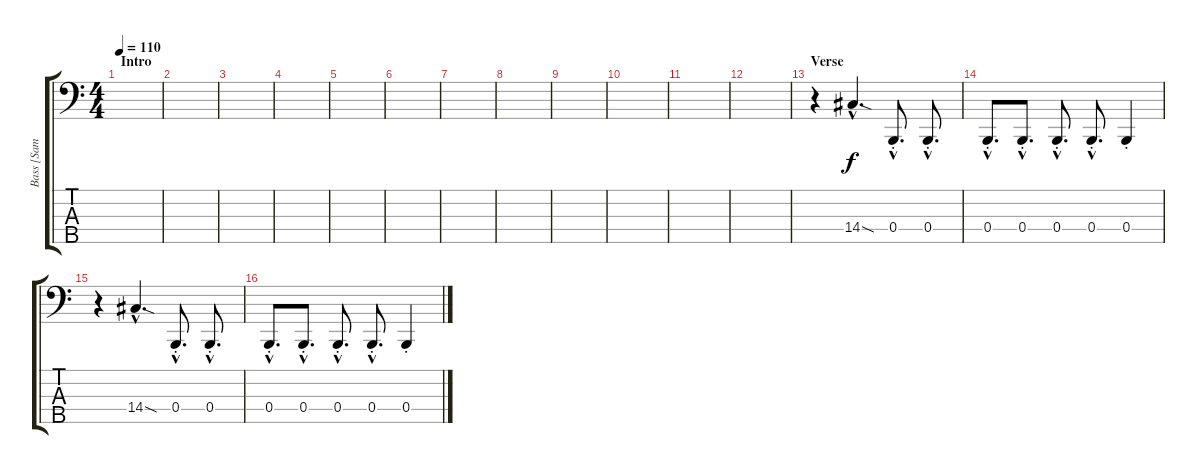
\track ("Bass [Sam Rivers]" "Bass [Sam ") {instrument electricbassfinger}
\staff {score tabs}
\tuning (E2 B1 Gb1 B0 Bb0) {hide}
\ts (4 4)
\section ("" "Intro")
\tempo 110
\clef f4
\ks c
|
|
|
|
|
|
|
|
|
|
|
|
\section ("" "Verse")
r.4 14.4{sod hac}.4{d} 0.4{hac st}.8{d} 0.4{hac st}.8{d} |
0.4{hac st}.8{d} 0.4{hac st}.8{d} 0.4{hac st}.8{d} 0.4{hac st}.8{d} 0.4{st}.4 |
r.4 14.4{sod hac}.4{d} 0.4{hac st}.8{d} 0.4{hac st}.8{d} |
0.4{hac st}.8{d} 0.4{hac st}.8{d} 0.4{hac st}.8{d} 0.4{hac st}.8{d} 0.4{st}.4
